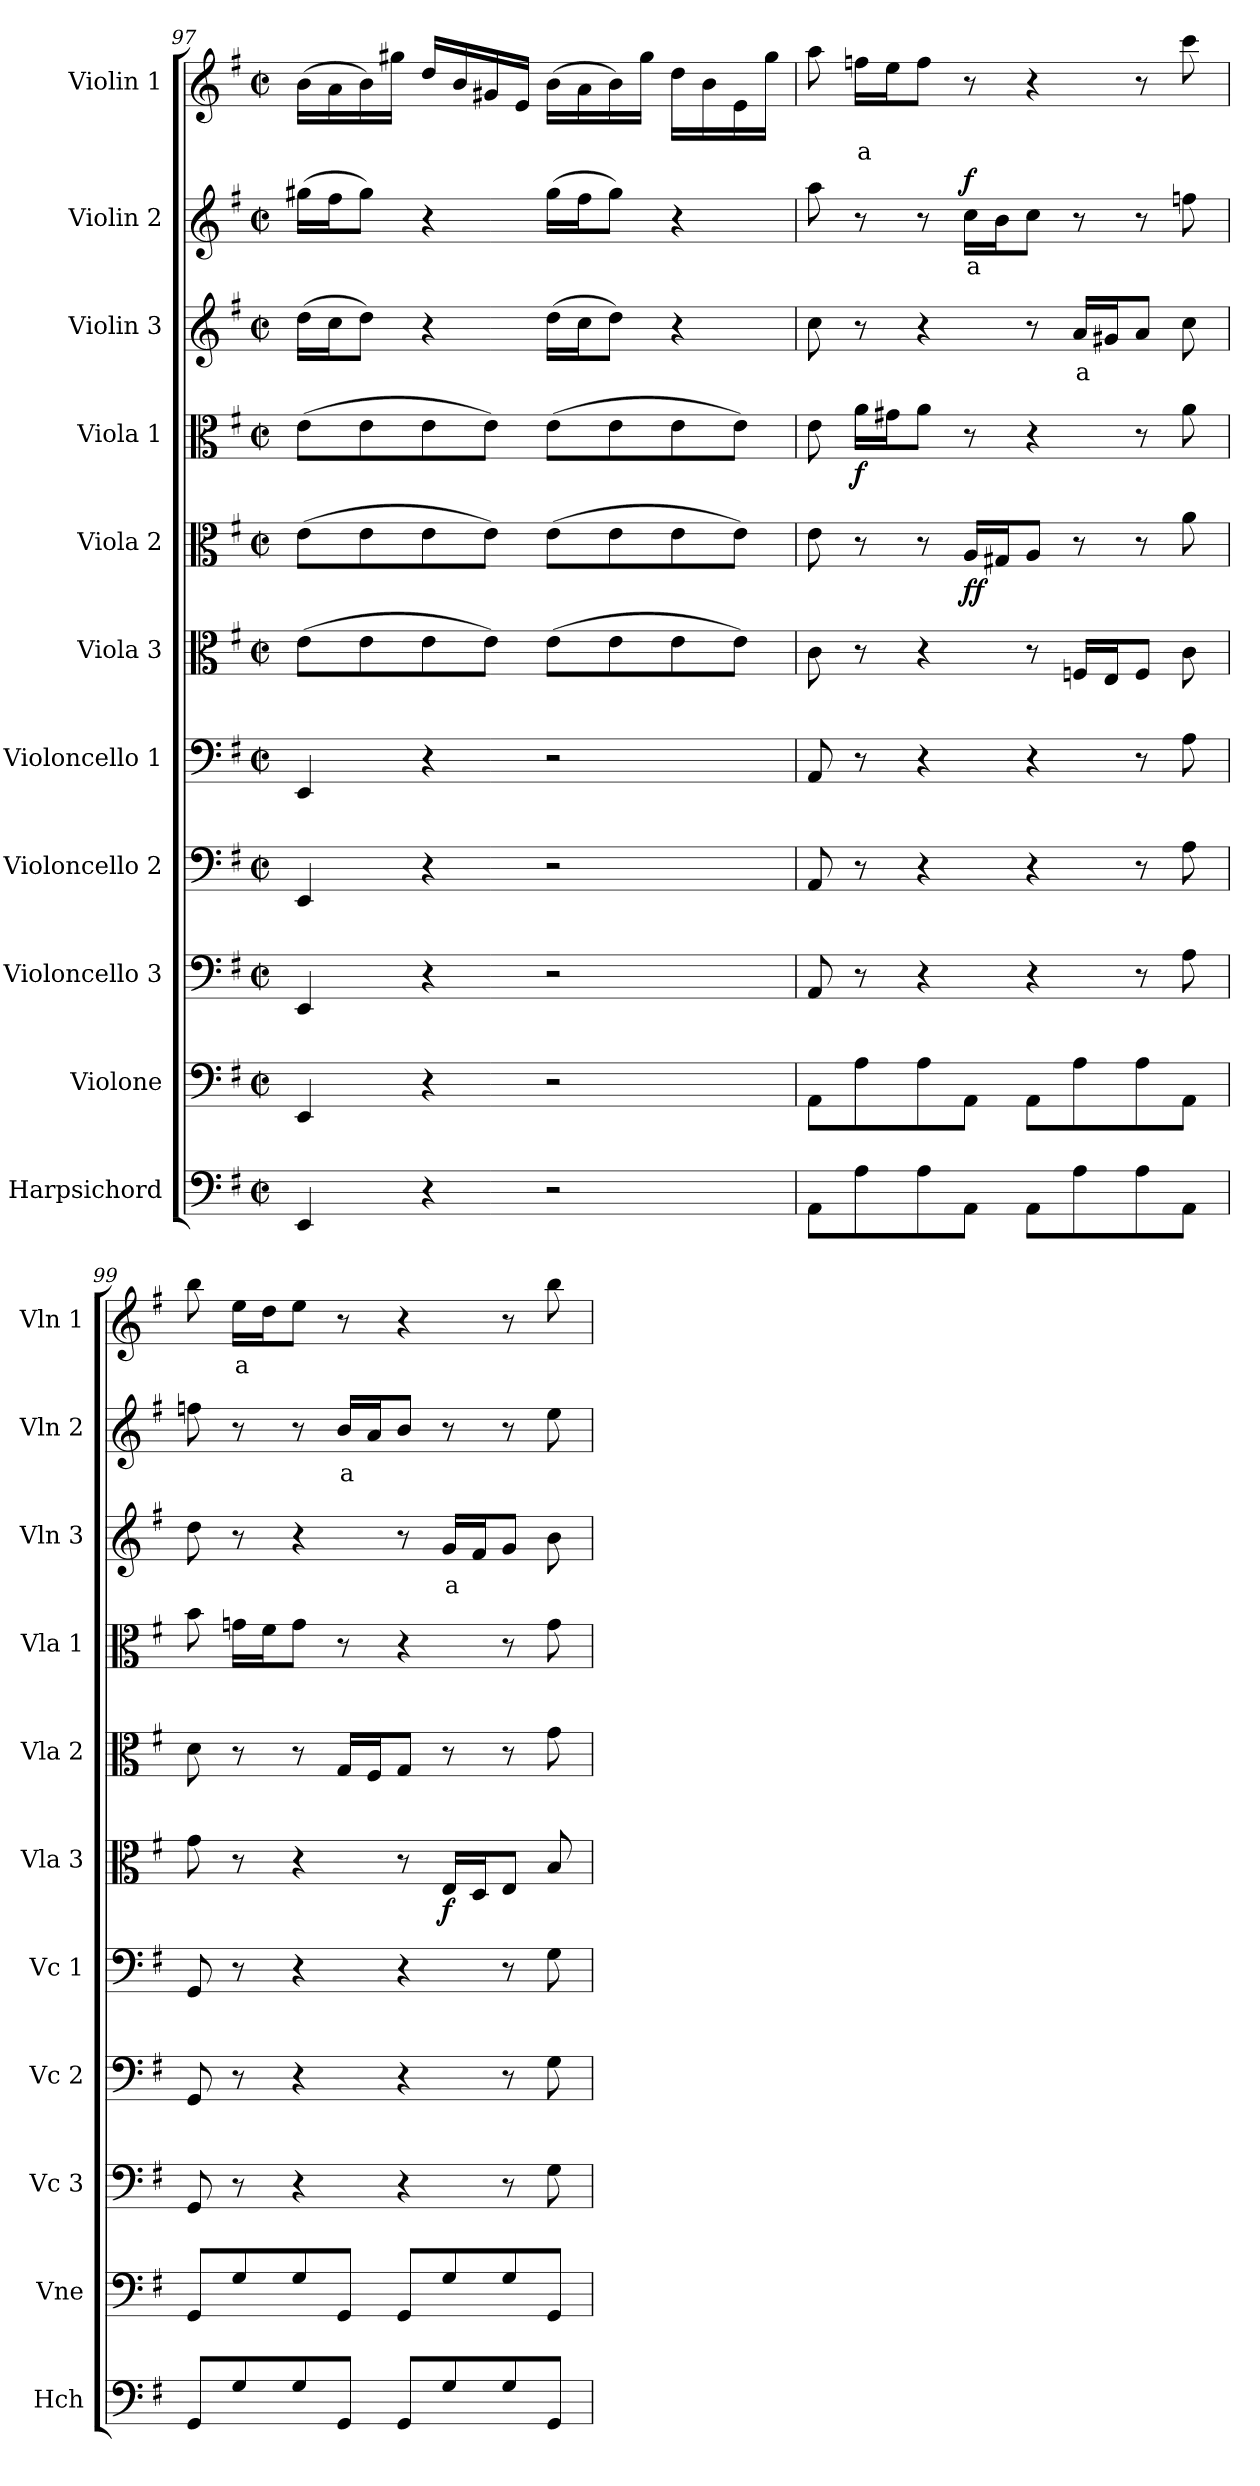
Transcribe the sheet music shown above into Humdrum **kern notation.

**kern	**kern	**kern	**kern	**kern	**kern	**dynam	**kern	**dynam	**kern	**dynam	**kern	**text	**dynam	**kern	**text	**dynam	**kern	**text
*part11	*part10	*part9	*part8	*part7	*part6	*part6	*part5	*part5	*part4	*part4	*part3	*part3	*part3	*part2	*part2	*part2	*part1	*part1
*staff11	*staff10	*staff9	*staff8	*staff7	*staff6	*staff6	*staff5	*staff5	*staff4	*staff4	*staff3	*staff3	*staff3	*staff2	*staff2	*staff2	*staff1	*staff1
*I"Harpsichord	*I"Violone	*I"Violoncello 3	*I"Violoncello 2	*I"Violoncello 1	*I"Viola 3	*	*I"Viola 2	*	*I"Viola 1	*	*I"Violin 3	*	*	*I"Violin 2	*	*	*I"Violin 1	*
*I'Hch	*I'Vne	*I'Vc 3	*I'Vc 2	*I'Vc 1	*I'Vla 3	*	*I'Vla 2	*	*I'Vla 1	*	*I'Vln 3	*	*	*I'Vln 2	*	*	*I'Vln 1	*
*clefF4	*clefF4	*clefF4	*clefF4	*clefF4	*clefC3	*	*clefC3	*	*clefC3	*	*clefG2	*	*	*clefG2	*	*	*clefG2	*
*	*ITrd7c12	*	*	*	*	*	*	*	*	*	*	*	*	*	*	*	*	*
*k[f#]	*k[f#]	*k[f#]	*k[f#]	*k[f#]	*k[f#]	*	*k[f#]	*	*k[f#]	*	*k[f#]	*	*	*k[f#]	*	*	*k[f#]	*
*M4/4	*M4/4	*M4/4	*M4/4	*M4/4	*M4/4	*	*M4/4	*	*M4/4	*	*M4/4	*	*	*M4/4	*	*	*M4/4	*
*met(c|)	*met(c|)	*met(c|)	*met(c|)	*met(c|)	*met(c|)	*	*met(c|)	*	*met(c|)	*	*met(c|)	*	*	*met(c|)	*	*	*met(c|)	*
=97	=97	=97	=97	=97	=97	=97	=97	=97	=97	=97	=97	=97	=97	=97	=97	=97	=97	=97
4EE/	4EEE/	4EE/	4EE/	4EE/	(8e\L	.	(8e\L	.	(8e\L	.	(16dd\LL	.	.	(16gg#X\LL	.	.	(16b\LL	.
.	.	.	.	.	.	.	.	.	.	.	16cc\J	.	.	16ff#\J	.	.	16a\	.
.	.	.	.	.	8e\	.	8e\	.	8e\	.	8dd\J)	.	.	8gg#\J)	.	.	16b\)	.
.	.	.	.	.	.	.	.	.	.	.	.	.	.	.	.	.	16gg#X\JJ	.
4r	4r	4r	4r	4r	8e\	.	8e\	.	8e\	.	4r	.	.	4r	.	.	16dd/LL	.
.	.	.	.	.	.	.	.	.	.	.	.	.	.	.	.	.	16b/	.
.	.	.	.	.	8e\J)	.	8e\J)	.	8e\J)	.	.	.	.	.	.	.	16g#X/	.
.	.	.	.	.	.	.	.	.	.	.	.	.	.	.	.	.	16e/JJ	.
2r	2r	2r	2r	2r	(8e\L	.	(8e\L	.	(8e\L	.	(16dd\LL	.	.	(16gg#\LL	.	.	(16b\LL	.
.	.	.	.	.	.	.	.	.	.	.	16cc\J	.	.	16ff#\J	.	.	16a\	.
.	.	.	.	.	8e\	.	8e\	.	8e\	.	8dd\J)	.	.	8gg#\J)	.	.	16b\)	.
.	.	.	.	.	.	.	.	.	.	.	.	.	.	.	.	.	16gg#\JJ	.
.	.	.	.	.	8e\	.	8e\	.	8e\	.	4r	.	.	4r	.	.	16dd\LL	.
.	.	.	.	.	.	.	.	.	.	.	.	.	.	.	.	.	16b\	.
.	.	.	.	.	8e\J)	.	8e\J)	.	8e\J)	.	.	.	.	.	.	.	16e\	.
.	.	.	.	.	.	.	.	.	.	.	.	.	.	.	.	.	16gg#\JJ	.
=98	=98	=98	=98	=98	=98	=98	=98	=98	=98	=98	=98	=98	=98	=98	=98	=98	=98	=98
8AA\L	8AAA\L	8AA/	8AA/	8AA/	8c\	.	8e\	.	8e\	.	8cc\	.	.	8aa\	.	.	8aa\	.
!	!	!	!	!	!	!	!	!	!	!LO:DY:b	!	!	!	!	!	!	!	!LO:LY:b:color=#FF0000
8A\	8AA\	8r	8r	8r	8r	.	8r	.	16a\LL	f	8r	.	.	8r	.	.	16ffn\LL	a
.	.	.	.	.	.	.	.	.	16g#X\J	.	.	.	.	.	.	.	16ee\J	.
8A\	8AA\	4r	4r	4r	4r	.	8r	.	8a\J	.	4r	.	.	8r	.	.	8ff\J	.
!	!	!	!	!	!	!	!	!LO:DY:b	!	!	!	!	!	!	!LO:LY:b:color=#FF0000	!	!	!
!	!	!	!	!	!	!	!	!LO:DY:n=1:b	!	!	!	!	!	!	!	!LO:DY:b	!	!
8AA\J	8AAA\J	.	.	.	.	.	16A/LL	f f	8r	.	.	.	.	16cc\LL	a	f	8r	.
.	.	.	.	.	.	.	16G#X/J	.	.	.	.	.	.	16b\J	.	.	.	.
8AA\L	8AAA\L	4r	4r	4r	8r	.	8A/J	.	4r	.	8r	.	.	8cc\J	.	.	4r	.
!	!	!	!	!	!	!LO:DY:b	!	!	!	!	!	!LO:LY:b:color=#FF0000	!	!	!	!	!	!
!	!	!	!	!	!	!LO:DY:n=1:b	!	!	!	!	!	!	!	!	!	!	!	!
!	!	!	!	!	!	!LO:DY:n=2:b	!	!	!	!	!	!	!LO:DY:b	!	!	!	!	!
!	!	!	!	!	!	!	!	!	!	!	!	!	!LO:DY:n=1:b	!	!	!	!	!
!	!	!	!	!	!	!	!	!	!	!	!	!	!LO:DY:n=2:b	!	!	!	!	!
8A\	8AA\	.	.	.	16Fn/LL	other-dynamics f other-dynamics	8r	.	.	.	16a/LL	a	other-dynamics f other-dynamics	8r	.	.	.	.
.	.	.	.	.	16E/J	.	.	.	.	.	16g#X/J	.	.	.	.	.	.	.
8A\	8AA\	8r	8r	8r	8F/J	.	8r	.	8r	.	8a/J	.	.	8r	.	.	8r	.
8AA\J	8AAA\J	8A\	8A\	8A\	8c\	.	8a\	.	8a\	.	8cc\	.	.	8ffn\	.	.	8ccc\	.
!!LO:PB:g=z
=99	=99	=99	=99	=99	=99	=99	=99	=99	=99	=99	=99	=99	=99	=99	=99	=99	=99	=99
8GG/L	8GGG/L	8GG/	8GG/	8GG/	8g\	.	8d\	.	8b\	.	8dd\	.	.	8ffn\	.	.	8bb\	.
!	!	!	!	!	!	!	!	!	!	!	!	!	!	!	!	!	!	!LO:LY:b:color=#FF0000
8G/	8GG/	8r	8r	8r	8r	.	8r	.	16gn\LL	.	8r	.	.	8r	.	.	16ee\LL	a
.	.	.	.	.	.	.	.	.	16f#\J	.	.	.	.	.	.	.	16dd\J	.
8G/	8GG/	4r	4r	4r	4r	.	8r	.	8g\J	.	4r	.	.	8r	.	.	8ee\J	.
!	!	!	!	!	!	!	!	!	!	!	!	!	!	!	!LO:LY:b:color=#FF0000	!	!	!
8GG/J	8GGG/J	.	.	.	.	.	16G/LL	.	8r	.	.	.	.	16b/LL	a	.	8r	.
.	.	.	.	.	.	.	16F#/J	.	.	.	.	.	.	16a/J	.	.	.	.
8GG/L	8GGG/L	4r	4r	4r	8r	.	8G/J	.	4r	.	8r	.	.	8b/J	.	.	4r	.
!	!	!	!	!	!	!LO:DY:b	!	!	!	!	!	!LO:LY:b:color=#FF0000	!	!	!	!	!	!
8G/	8GG/	.	.	.	16E/LL	f	8r	.	.	.	16g/LL	a	.	8r	.	.	.	.
.	.	.	.	.	16D/J	.	.	.	.	.	16f#/J	.	.	.	.	.	.	.
8G/	8GG/	8r	8r	8r	8E/J	.	8r	.	8r	.	8g/J	.	.	8r	.	.	8r	.
8GG/J	8GGG/J	8G\	8G\	8G\	8B/	.	8g\	.	8g\	.	8b\	.	.	8ee\	.	.	8bb\	.
=	=	=	=	=	=	=	=	=	=	=	=	=	=	=	=	=	=	=
*-	*-	*-	*-	*-	*-	*-	*-	*-	*-	*-	*-	*-	*-	*-	*-	*-	*-	*-
